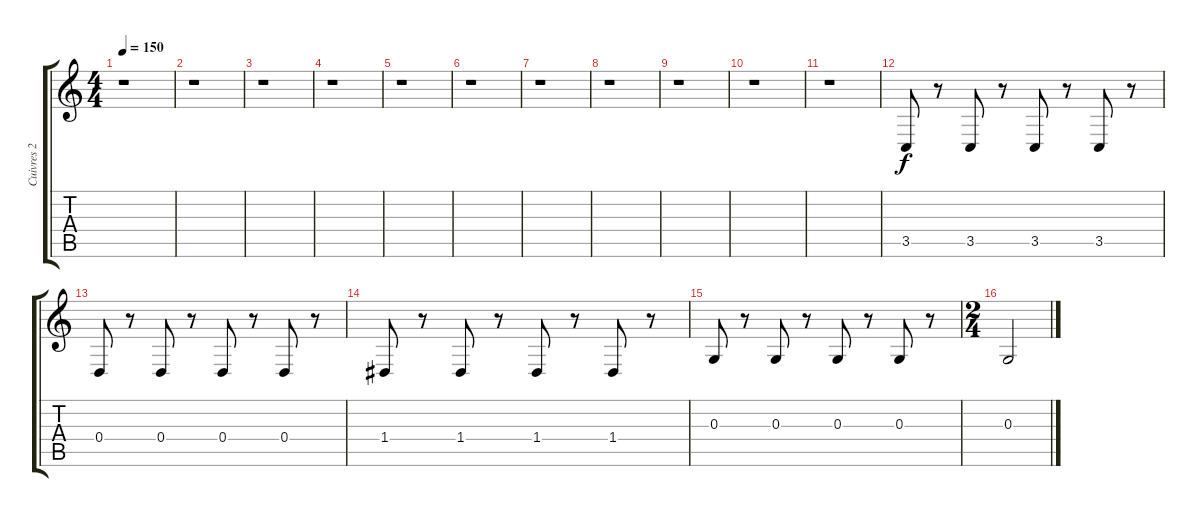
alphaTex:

\track ("Cuivres 2" "Cuivres 2") {instrument brasssection}
\staff {score tabs}
\tuning (E4 B3 G3 D3 A2 E2) {hide}
\ts (4 4)
\tempo 150
\clef g2
\ks c
r.1{dy f} |
r.1 |
r.1 |
r.1 |
r.1 |
r.1 |
r.1 |
r.1 |
r.1 |
r.1 |
r.1 |
3.5.8 r.8 3.5.8 r.8 3.5.8 r.8 3.5.8 r.8 |
0.4.8 r.8 0.4.8 r.8 0.4.8 r.8 0.4.8 r.8 |
1.4.8 r.8 1.4.8 r.8 1.4.8 r.8 1.4.8 r.8 |
0.3.8 r.8 0.3.8 r.8 0.3.8 r.8 0.3.8 r.8 |
\ts (2 4)
0.3.2
